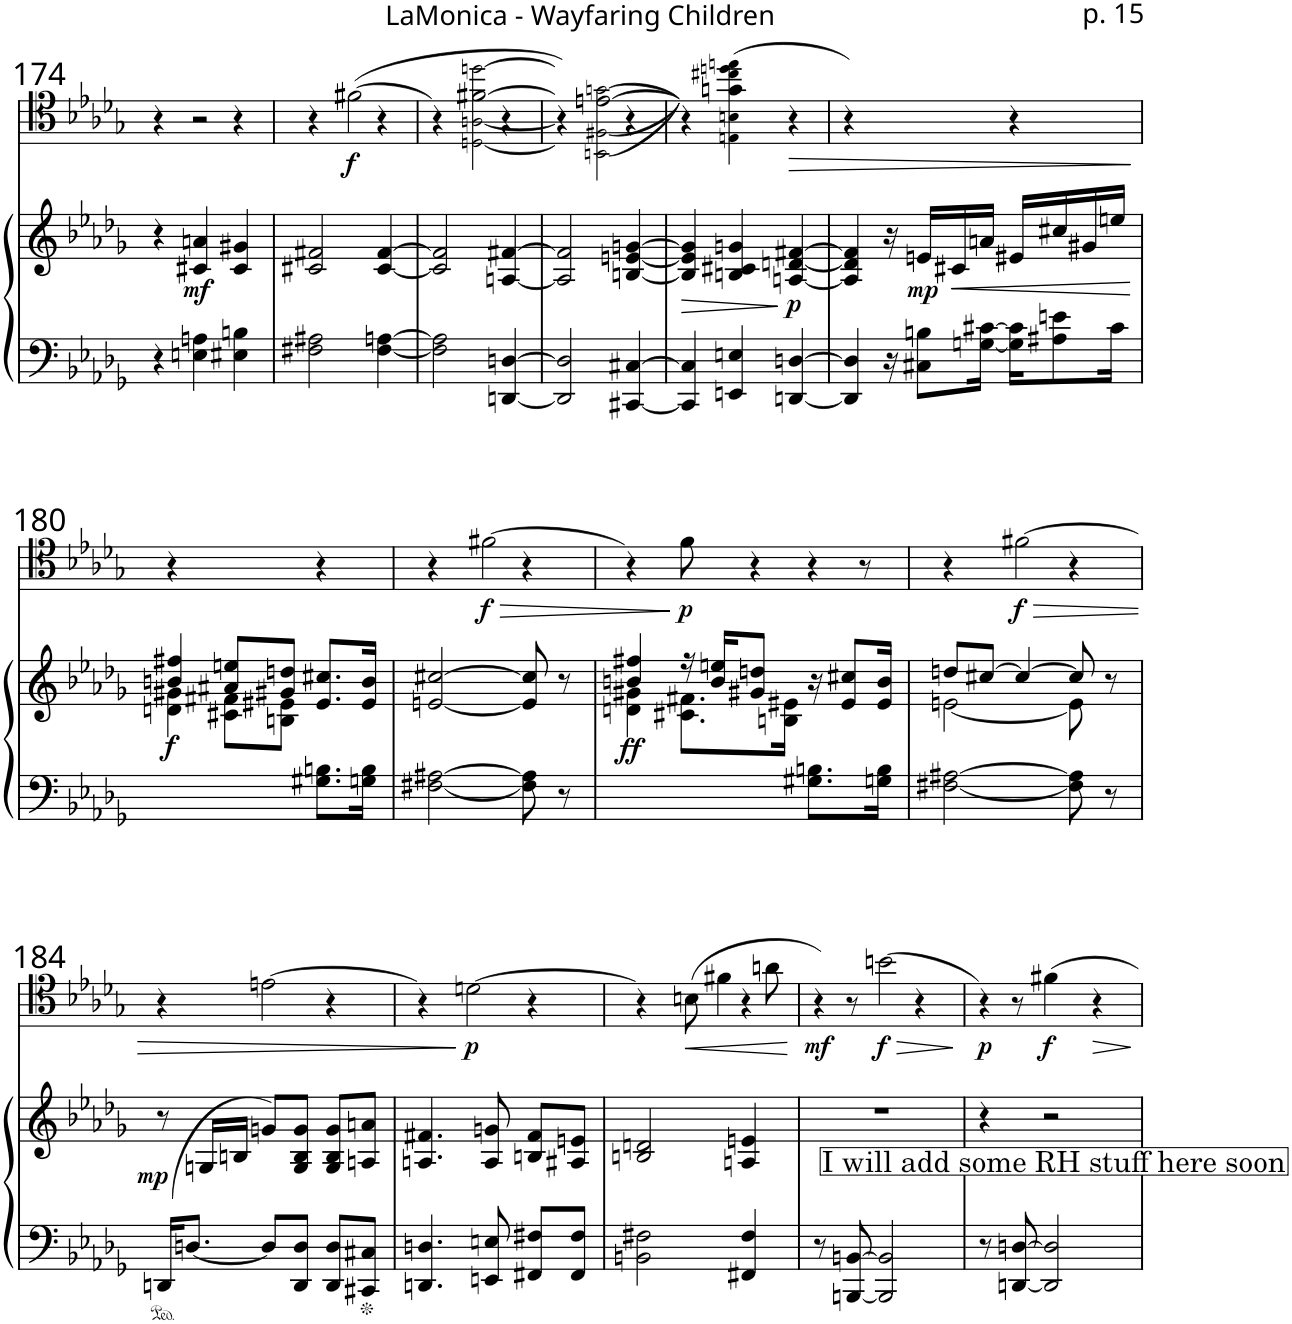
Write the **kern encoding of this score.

**kern	**kern	**dynam	**kern	**dynam
*part2	*part2	*part2	*part1	*part1
*staff3	*staff2	*staff2/3	*staff1	*staff1
*I"Piano	*	*	*I"Bassoon	*
*I'Pno	*	*	*I'Bsn	*
!!LO:PB:g=z
*clefF4	*clefG2	*	*clefC4	*
*k[b-e-a-d-g-]	*k[b-e-a-d-g-]	*	*k[b-e-a-d-g-]	*
*M3/4	*M3/4	*	*M3/4	*
=174	=174	=174	=174	=174
4r	4r	.	4r	.
!	!	!LO:DY:b	!	!
4En\ 4An\	4c#X/ 4an/	mf	2r	.
4E#X\ 4Bn\	4c#/ 4g#X/	.	.	.
4ryy	4ryy	.	4r	.
=175	=175	=175	=175	=175
2F#X\ 2A#X\	2c#X/ 2f#X/	.	4r	.
!	!	!	!	!LO:DY:b
.	.	.	[2f#X\	f
[4F#\ [4An\	[4c#/ [4f#/	.	.	.
4ryy	4ryy	.	4r	.
=176	=176	=176	=176	=176
2F#\] 2A\]	2c#/] 2f#/]	.	4r	.
.	.	.	[2Dn!\ [2An!\ [2f#X\ [2ddn!\	.
[4DDn/ [4Dn/	[4An/ [4f#X/	.	.	.
4ryy	4ryy	.	4r	.
=177	=177	=177	=177	=177
2DD/] 2D/]	2A/] 2f#/]	.	4r	.
.	.	.	[2BBn!\ [2F#X!\ [2en\ [2gn!\	.
[4CC#X/ [4C#X/	[4Bn/ [4en/ [4gn/	.	.	.
4ryy	4ryy	.	4r	.
=178	=178	=178	=178	=178
!	!	!LO:HP:b	!	!
4CC#/] 4C#/]	4B/] 4e/] 4g/]	>	4r	.
4EEn/ 4En/	4Bn/ 4c#X/ 4gn/	.	4En!\ 4Bn!\ 4gn\ 4cc#X!\ 4ddn!\ 4een!\	.
!	!	!LO:DY:n=1:b	!	!LO:HP:b
[4DDn/ [4Dn/	[4An/ [4dn/ [4f#X/	] p	4r	>
=179	=179	=179	=179	=179
4DD/] 4D/]	4A/] 4d/] 4f#/]	.	4r	.
16r	16r	.	4ryy	.
!	!	!LO:DY:b	!	!
8C#X\ 8Bn\L	16en/LL	mp	.	.
!	!	!LO:HP:b	!	!
.	16c#X/	<	.	.
[16Gn\ [16c#X\Jk	16an/JJ	.	.	.
16G\] 16c#\]KL	16e#X/LL	.	4r	.
8A#X\ 8en\	16cc#X/	.	.	.
.	16g#X/	.	.	.
16c#\Jk	16een/JJ	.	.	.
.	.	[	.	]
!!LO:LB:g=z
=180	=180	=180	=180	=180
*	*^	*	*	*
!	!	!	!LO:DY:b	!	!
2ryy	4bn/ 4ff#X/	4dn\ 4g#X\	f	4r	.
.	8a#X/ 8een/L	8c#X\ 8f#X\L	.	4ryy	.
.	8g#X/ 8ddn/J	8Bn\ 8e#X\J	.	.	.
8.G#X\ 8.Bn\L	8.e#/ 8.cc#X/L	4ryy	.	4r	.
16Gn\ 16B\Jk	16e#/ 16b/Jk	.	.	.	.
*	*v	*v	*	*	*
=181	=181	=181	=181	=181
[2F#X\ [2A#X\	[2en/ [2cc#X/	.	4r	.
!	!	!	!	!LO:HP:b
!	!	!	!	!LO:DY:n=1:b
.	.	.	[2f#X\	> f
8F#\] 8A#\]	8e/] 8cc#/]	.	.	.
8r	8r	.	.	.
4ryy	4ryy	.	4r	.
=182	=182	=182	=182	=182
*	*^	*	*	*
!	!	!	!LO:DY:b	!	!
4ryy	4bn/ 4ff#X/	4dn\ 4g#X\	ff	4r	.
!	!	!	!	!	!LO:DY:n=1:b
4ryy	16r	8.c#X\ 8.f#X\L	.	8f#\]	] p
.	16b/ 16een/KL	.	.	.	.
.	8g#X/ 8ddn/J	.	.	4r	.
.	.	16Bn\ 16e#X\Jk	.	.	.
8.G#X\ 8.Bn\L	16r	4ryy	.	.	.
.	8e#/ 8cc#X/L	.	.	.	.
.	.	.	.	4r	.
16Gn\ 16B\Jk	16e#/ 16b/Jk	.	.	.	.
4ryy	4ryy	4ryy	.	.	.
.	.	.	.	8r	.
=183	=183	=183	=183	=183	=183
[2F#X\ [2A#X\	8ddn/L	[2en\	.	4r	.
.	[8cc#X/J	.	.	.	.
!	!	!	!	!	!LO:HP:b
!	!	!	!	!	!LO:DY:n=1:b
.	4cc#/_	.	.	[2f#X\	> f
8F#\] 8A#\]	8cc#/]	8e\]	.	.	.
8r	8r	4ryy	.	.	.
4ryy	4ryy	.	.	4r	.
.	.	8ryy	.	.	.
!!LO:LB:g=z
=184	=184	=184	=184	=184	=184
!	!	!	!LO:DY:b	!	!
*	*v	*v	*	*	*
16DDn/KL	8r	mp	4r	.
[8.Dn/J	.	.	.	.
.	16Gn/LL	.	.	.
.	16Bn/JJ	.	.	.
8D/L]	8gn/L	.	[2en\	.
8DD/ 8D/J	8G/ 8B/ 8g/J	.	.	.
8DD/ 8D/L	8G/ 8B/ 8g/L	.	.	.
8CC#X/ 8C#X/J	8An/ 8an/J	.	.	.
4ryy	4ryy	.	4r	.
=185	=185	=185	=185	=185
4.DDn/ 4.Dn/	4.An/ 4.f#X/	.	4r	.
!	!	!	!	!LO:DY:n=1:b
.	.	.	[2dn\	] p
8EEn/ 8En/	8A/ 8gn/	.	.	.
8FF#X/ 8F#X/L	8Bn/ 8f#/L	.	.	.
8FF#/ 8F#/J	8A#X/ 8en/J	.	.	.
4ryy	4ryy	.	4r	.
=186	=186	=186	=186	=186
2BBn\ 2F#X\	2Bn/ 2dn/	.	4r	.
!	!	!	!	!LO:HP:b
.	.	.	8Bn\	<
.	.	.	4f#X\	.
4FF#X/ 4F#/	4An/ 4en/	.	.	.
.	.	.	4r	.
4ryy	4ryy	.	.	.
.	.	.	8an\	[
=187	=187	=187	=187	=187
!	!	!	!	!LO:DY:b
8r	2.r	.	4r	mf
[8BBBn/ [8BBn/	.	.	.	.
!LO:TX:a:t=I will add some RH stuff here soon	!	!	!	!
!	!	!	!	!LO:DY:b
2BBB/] 2BB/]	.	.	8r	f
!	!	!	!	!LO:HP:b
.	.	.	[2bn\	>
4.ryy	4.ryy	.	.	.
.	.	.	4r	]
=188	=188	=188	=188	=188
!	!	!	!	!LO:DY:b
8r	4r	.	4r	p
[8DDn/ [8Dn/	.	.	.	.
!	!	!	!	!LO:DY:b
2DD/] 2D/]	2r	.	8r	f
.	.	.	4f#X\	.
!	!	!	!	!LO:HP:b
.	.	.	4r	>
8ryy	8ryy	.	.	.
.	.	.	.	]
=	=	=	=	=
*-	*-	*-	*-	*-
